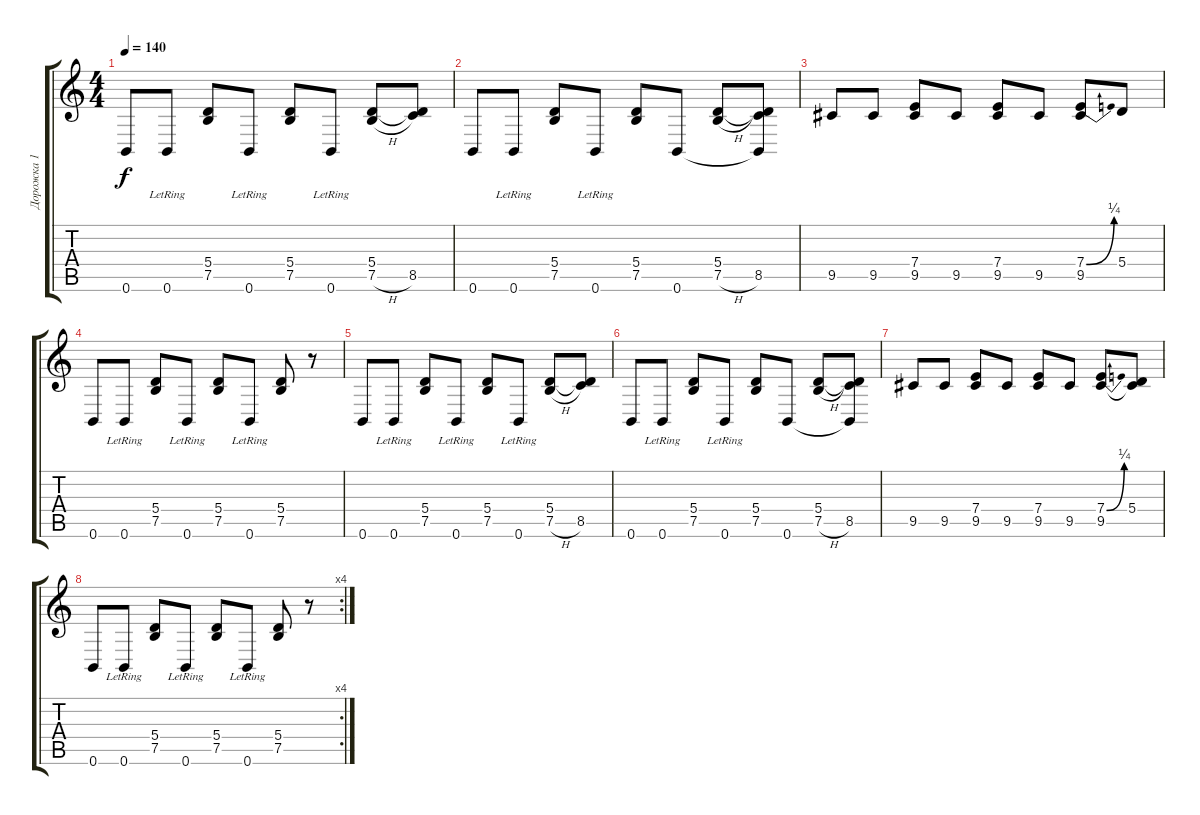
\track ("Дорожка 1" "Дорожка 1") {instrument acousticguitarsteel}
\staff {score tabs}
\tuning (B3 Gb3 D3 A2 E2 B1) {hide}
\ts (4 4)
\tempo 140
\clef g2
\ks c
0.6.8{dy f} 0.6{lr}.8 (5.4 7.5).8 0.6{lr}.8 (5.4 7.5).8 0.6{lr}.8 (5.4 7.5{h}).8 (5.4{t} 8.5).8 |
0.6.8 0.6{lr}.8 (5.4 7.5).8 0.6{lr}.8 (5.4 7.5).8 0.6.8 (5.4 7.5{h}).8 (5.4{t} 8.5 0.6{t}).8 |
9.5.8 9.5.8 (7.4 9.5).8 9.5.8 (7.4 9.5).8 9.5.8 (7.4{be (bend 0 0 60 1)} 9.5).8 5.4.8 |
0.6.8 0.6{lr}.8 (5.4 7.5).8 0.6{lr}.8 (5.4 7.5).8 0.6{lr}.8 (5.4 7.5).8 r.8 |
0.6.8 0.6{lr}.8 (5.4 7.5).8 0.6{lr}.8 (5.4 7.5).8 0.6{lr}.8 (5.4 7.5{h}).8 (5.4{t} 8.5).8 |
0.6.8 0.6{lr}.8 (5.4 7.5).8 0.6{lr}.8 (5.4 7.5).8 0.6.8 (5.4 7.5{h}).8 (5.4{t} 8.5 0.6{t}).8 |
9.5.8 9.5.8 (7.4 9.5).8 9.5.8 (7.4 9.5).8 9.5.8 (7.4{be (bend 0 0 60 1)} 9.5).8 (5.4 9.5{t}).8 |
\rc 4
0.6.8 0.6{lr}.8 (5.4 7.5).8 0.6{lr}.8 (5.4 7.5).8 0.6{lr}.8 (5.4 7.5).8 r.8
